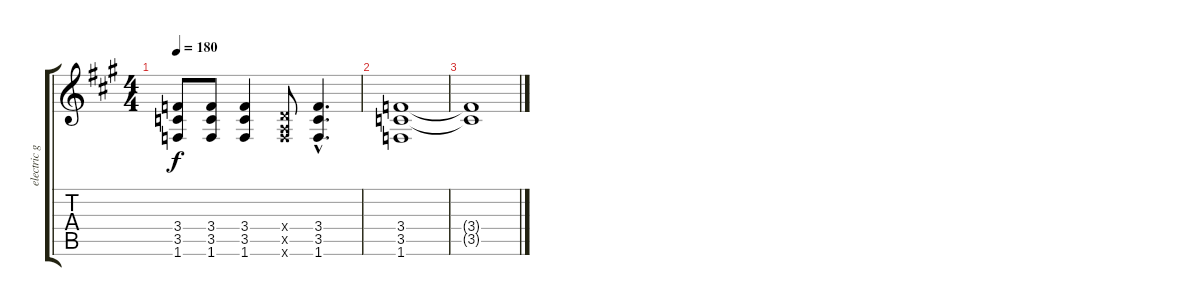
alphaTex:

\track ("electric guitar 1" "electric g") {instrument electricguitarclean}
\staff {score tabs}
\tuning (E4 B3 G3 D3 A2 E2) {hide}
\ts (4 4)
\tempo 180
\clef g2
\ks a
(3.4{t} 3.5{t} 1.6{t}).8{dy f} (3.4 3.5 1.6).8 (3.4 3.5 1.6).4 (0.4{x} 0.5{x} 1.6{x}).8 (3.4{hac} 3.5{hac} 1.6{hac}).4{d} |
(3.4 3.5 1.6).1 |
(3.4{t} 3.5{t}).1
